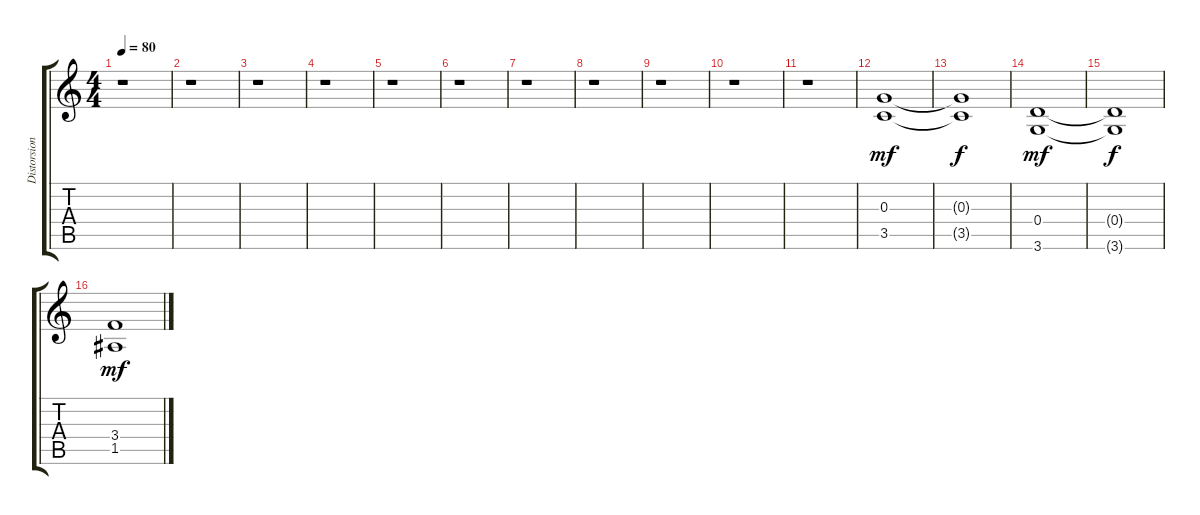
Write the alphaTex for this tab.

\track ("Distorsion" "Distorsion") {instrument distortionguitar}
\staff {score tabs}
\tuning (E4 B3 G3 D3 A2 E2) {hide}
\ts (4 4)
\tempo 80
\clef g2
\ks c
r.1{dy mf} |
r.1 |
r.1 |
r.1 |
r.1 |
r.1 |
r.1 |
r.1 |
r.1 |
r.1 |
r.1 |
(0.3 3.5).1 |
(0.3{t} 3.5{t}).1{dy f} |
(0.4 3.6).1{dy mf} |
(0.4{t} 3.6{t}).1{dy f} |
(3.4 1.5).1{dy mf}
